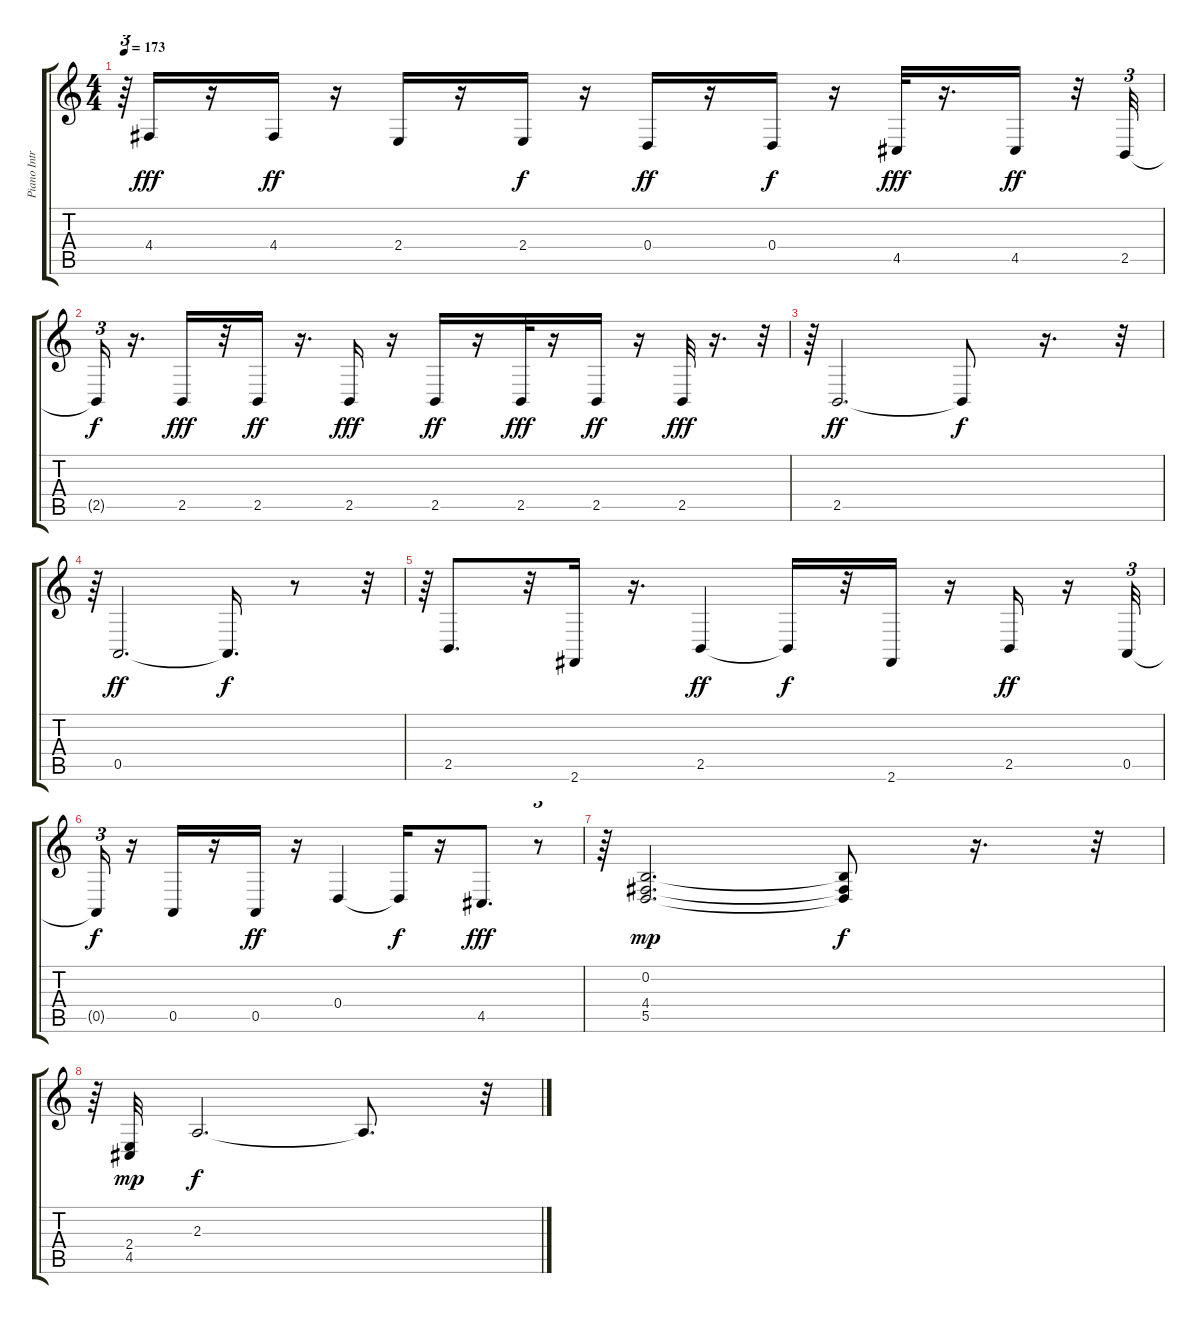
\track ("Piano Intro and Clean Guitar" "Piano Intr") {instrument acousticgrandpiano}
\staff {score tabs}
\tuning (E4 B3 G3 D3 A2 E2) {hide}
\ts (4 4)
\tempo 173
\clef g2
\ks c
r.64{tu (3 2) dy f} 4.4.16{dy fff} r.16 4.4.16{dy ff} r.16 2.4.16 r.16 2.4.16{dy f} r.16 0.4.16{dy ff} r.16 0.4.16{dy f} r.16 4.5.32{dy fff} r.16{d} 4.5.16{dy ff} r.32 2.5.32{tu (3 2)} |
2.5{t}.16{tu (3 2) dy f} r.16{d} 2.5.16{dy fff} r.32 2.5.16{dy ff} r.16{d} 2.5.16{dy fff} r.16 2.5.16{dy ff} r.16 2.5.32{dy fff} r.16 2.5.16{dy ff} r.16 2.5.32{dy fff} r.16{d} r.32{tu (3 2)} |
r.64{tu (3 2)} 2.5.2{d dy ff} 2.5{t}.8{dy f} r.16{d} r.32{tu (3 2)} |
r.64{tu (3 2)} 0.5.2{d dy ff} 0.5{t}.16{d dy f} r.8 r.32{tu (3 2)} |
r.64{tu (3 2)} 2.5.8{d} r.32 2.6.16 r.16{d} 2.5.4{dy ff} 2.5{t}.16{dy f} r.32 2.6.16 r.16 2.5.16{dy ff} r.16 0.5.32{tu (3 2)} |
0.5{t}.16{tu (3 2) dy f} r.16 0.5.16 r.16 0.5.16{dy ff} r.16 0.4.4 0.4{t}.16{dy f} r.16 4.5.8{d dy fff} r.8{tu (3 2)} |
r.64{tu (3 2)} (0.2 4.4 5.5).2{d dy mp} (0.2{t} 4.4{t} 5.5{t}).8{dy f} r.16{d} r.32{tu (3 2)} |
r.64{tu (3 2)} (2.4 4.5).32{dy mp} 2.3.2{d dy f} 2.3{t}.8{d} r.32{tu (3 2)}
